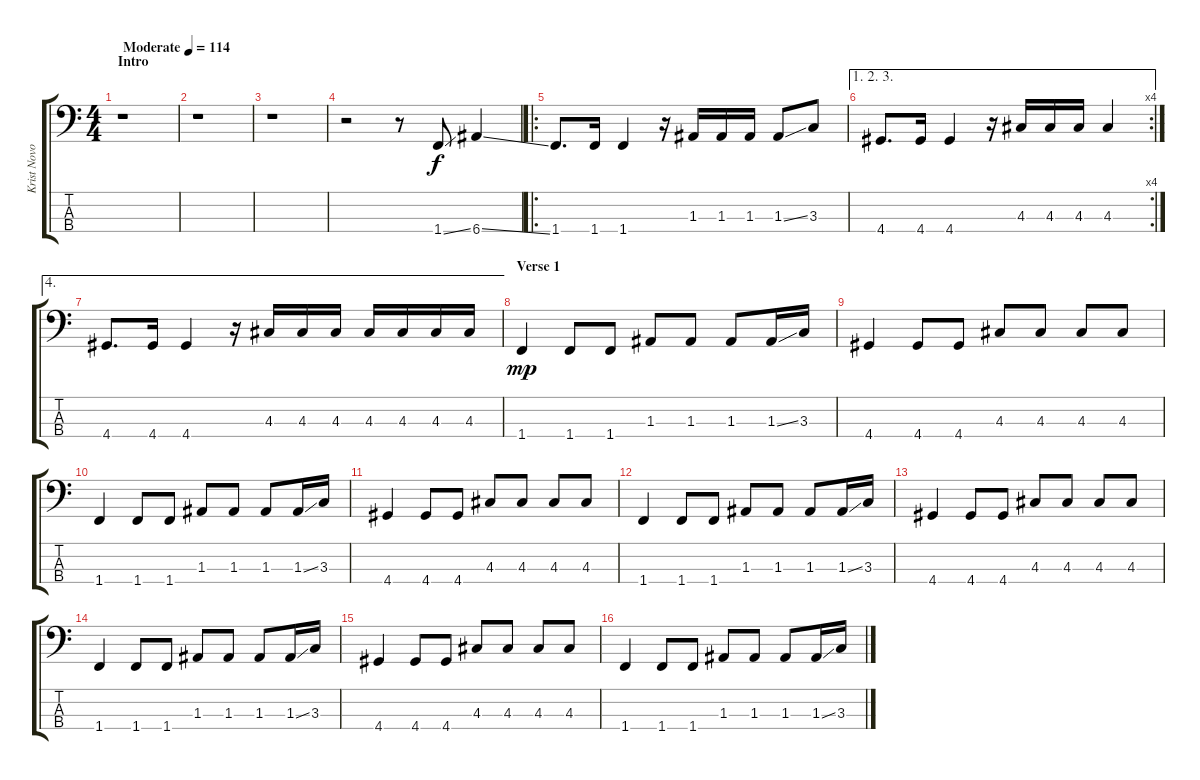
\track ("Krist Novoselic - Bass" "Krist Novo") {instrument electricbasspick}
\staff {score tabs}
\tuning (G2 D2 A1 E1) {hide}
\ts (4 4)
\section ("" "Intro")
\tempo (114 "Moderate")
\clef f4
\ks c
r.1{dy f instrument electricbasspick} |
r.1 |
r.1 |
r.2 r.8 1.4{ss}.8 6.4{ss}.4 |
\ro
1.4.8{d} 1.4.16 1.4.4 r.16 1.3.16 1.3.16 1.3.16 1.3{ss}.8 3.3.8 |
\ae (1 2 3)
\rc 4
4.4.8{d} 4.4.16 4.4.4 r.16 4.3.16 4.3.16 4.3.16 4.3.4 |
\ae 4
4.4.8{d} 4.4.16 4.4.4 r.16 4.3.16 4.3.16 4.3.16 4.3.16 4.3.16 4.3.16 4.3.16 |
\section ("" "Verse 1")
1.4.4{dy mp} 1.4.8 1.4.8 1.3.8 1.3.8 1.3.8 1.3{ss}.16 3.3.16 |
4.4.4 4.4.8 4.4.8 4.3.8 4.3.8 4.3.8 4.3.8 |
1.4.4 1.4.8 1.4.8 1.3.8 1.3.8 1.3.8 1.3{ss}.16 3.3.16 |
4.4.4 4.4.8 4.4.8 4.3.8 4.3.8 4.3.8 4.3.8 |
1.4.4 1.4.8 1.4.8 1.3.8 1.3.8 1.3.8 1.3{ss}.16 3.3.16 |
4.4.4 4.4.8 4.4.8 4.3.8 4.3.8 4.3.8 4.3.8 |
1.4.4 1.4.8 1.4.8 1.3.8 1.3.8 1.3.8 1.3{ss}.16 3.3.16 |
4.4.4 4.4.8 4.4.8 4.3.8 4.3.8 4.3.8 4.3.8 |
1.4.4 1.4.8 1.4.8 1.3.8 1.3.8 1.3.8 1.3{ss}.16 3.3.16
